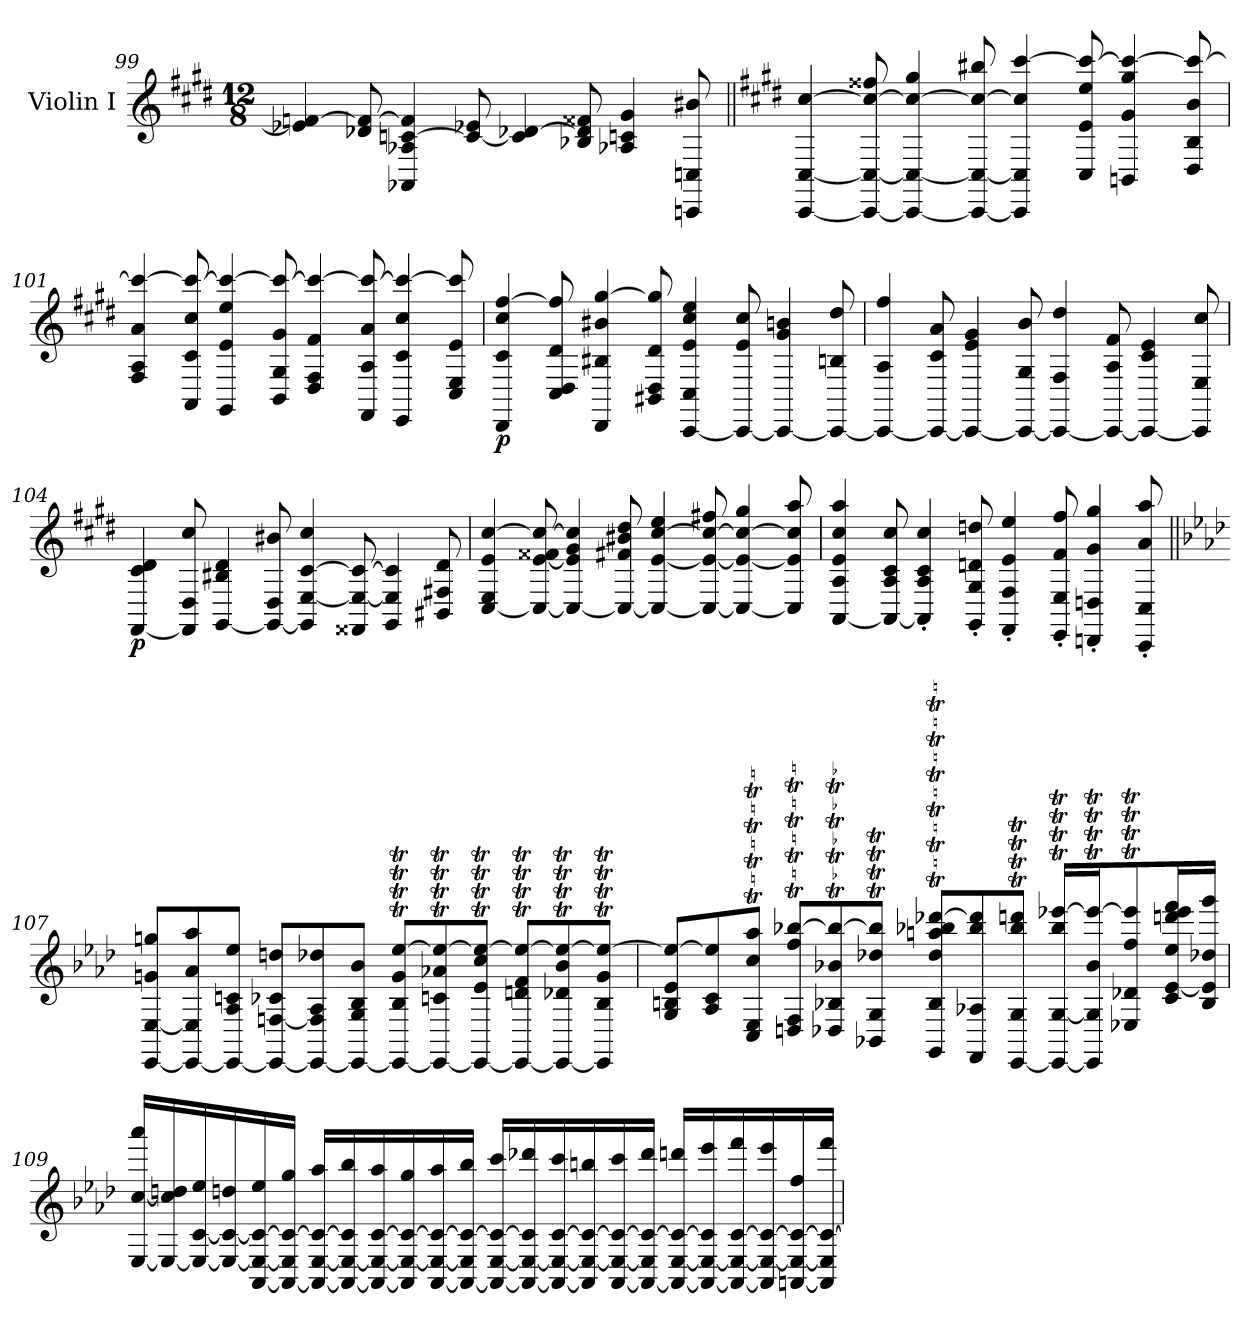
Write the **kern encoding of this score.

**kern	**dynam
*part1	*part1
*staff1	*staff1
*I"Violin I	*
*I'Vln	*
*clefG2	*
*k[f#c#g#d#]	*
*E:	*
*M12/8	*
=99	=99
4e-X] [4fn	.
8d-X 8f_	.
4AA-X 4A-X [4cn 4f]	.
8c_ 8e-X	.
4c] [4d-X	.
8B-X 8d-] 8f##X	.
4A-X 4cn 4g#	.
8CCn 8Cn 8b#X	.
=100||	=100||
*k[f#c#g#d#]	*
*c#:	*
[4CC# [4C# [4cc#	.
8CC#_ 8C#_ 8cc#_ 8ff##X	.
4CC#_ 4C#_ 4cc#_ 4gg#	.
8CC#_ 8C#_ 8cc#_ 8bb#X	.
4CC#] 4C#] 4cc#] [4ccc#	.
8C# 8e 8ee 8ccc#_	.
4BBn 4g# 4gg# 4ccc#_	.
8D# 8B 8b 8ccc#_	.
=101	=101
4F# 4A 4a 4ccc#_	.
8AA 8c# 8cc# 8ccc#_	.
4GG# 4e 4ee 4ccc#_	.
8BB 8G# 8g# 8ccc#_	.
4D# 4F# 4f# 4ccc#_	.
8FF# 8A 8a 8ccc#_	.
4EE 4c# 4cc# 4ccc#_	.
8C# 8E 8e 8ccc#]	.
=102	=102
4DD# 4c# 4cc# [4ff#	p
8C# 8D# 8d# 8ff#]	.
4DD# 4B#X 4b#X [4gg#	.
8BB#X 8D# 8d# 8gg#]	.
[4CC# 4C# 4e 4cc# 4ee	.
8CC#_ 8e 8cc#	.
4CC#_ 4g# 4bn	.
8CC#_ 8Bn 8dd#	.
=103	=103
4CC#_ 4A 4ff#	.
8CC#_ 8c# 8a	.
4CC#_ 4e 4g#	.
8CC#_ 8G# 8b	.
4CC#_ 4F# 4dd#	.
8CC#_ 8A 8f#	.
4CC#_ 4c# 4e	.
8CC#] 8E 8cc#	.
=104	=104
[4FF# 4c# 4d#	p
8FF#] 8D# 8cc#	.
[4GG# 4B#X 4d#	.
8GG#_ 8D# 8b#X	.
4GG#] [4E [4c# 4cc#	.
8FF##X 8E_ 8c#_	.
4GG# 4E] 4c#]	.
8BB#X 8F#X 8d#	.
=105	=105
[4C# 4E 4e [4cc#	.
8C#_ [8e 8f##X 8cc#_	.
4C#_ 4e] 4g# 4cc#]	.
8C#_ 8f#X 8b#X 8dd#	.
4C#_ [4e [4cc# 4ee	.
8C#_ 8e_ 8cc#_ 8ff#X	.
4C#_ 4e_ 4cc#_ 4gg#	.
8C#] 8e] 8cc#] 8aa	.
=106	=106
[4AA 4A 4e 4cc# 4aa	.
8AA_ 8A 8c# 8cc#	.
4AA]' 4A' 4c#' 4cc#'	.
8GG#' 8G#' 8dn' 8ddn'	.
4FF#' 4F#' 4e' 4ee'	.
8EE' 8E' 8f#' 8ff#'	.
4DDn' 4Dn' 4g#' 4gg#'	.
8CC#' 8C#' 8a' 8aa'	.
=107||	=107||
*k[b-e-a-d-]	*
*A-:	*
[8EE- [8E- 8gn 8ggnL	.
8EE-_ 8E-] 8a- 8aa-	.
8EE-_ 8A- 8cn 8ee-J	.
8EE-_ [8Fn 8c-X 8ddnL	.
8EE-_ 8F] 8A- 8dd-X	.
8EE-_ 8G 8B- 8b-J	.
8EE-_T 8B-T 8gT [8ee-TL	.
8EE-_T 8cnT 8a-T 8ee-_T	.
8EE-_T 8e-T 8ccT 8ee-_TJ	.
8EE-_T 8dnT 8fT 8ee-_TL	.
8EE-_T 8d-XT 8b-T 8ee-_T	.
8EE-]T 8B-T 8gT 8ee-_TJ	.
=108	=108
8G 8Bn 8e- 8ee-_L	.
8A- 8c 8ee-]	.
8CT 8E-T 8ccT 8aa-TJ	.
8DnT 8FT 8ffT [8bb-XTL	.
8D-XT 8B-XT 8b-XT 8bb-_T	.
8BB-XT 8GT 8dd-XT 8bb-]TJ	.
8GGT 8B-T 8dd-T 8aanT 8bb-T [8ddd-XTL	.
8FF 8A-X 8bb- 8ddd-]	.
[8EE-T 8GT 8bb-T 8dddnTJ	.
16EE-_T [16GT 16bb-T [16eee-TLL	.
16EE-]T 16G]T 16b-T 16eee-_TJ	.
8E-T 8d-XT 8ffT 8eee-]T	.
16c [16e- 16ee- 16dddn 16eee- 16fffL	.
16B- 16e-] 16dd-X 16gggJJ	.
=109	=109
[16E- [16cc 16aaa-LL	.
16E-_ 16cc] 16ddn	.
16E-_ [16c 16ee-	.
16E-_ 16c_ 16ddn	.
[16AA- 16E-_ 16c_ 16ee-	.
16AA-_ 16E-] 16c_ 16ggJJ	.
16AA-_ [16E- 16c_ 16aa-LL	.
16AA-_ 16E-_ 16c] 16bb-	.
16AA-_ 16E-_ [16c 16aa-	.
16AA-] 16E-_ 16c_ 16gg	.
[16AA- 16E-_ 16c_ 16aa-	.
16AA-_ 16E-] 16c_ 16bb-JJ	.
16AA-_ [16E- 16c_ 16cccLL	.
16AA-_ 16E-_ 16c] 16ddd-X	.
16AA-_ 16E-_ [16c 16ccc	.
16AA-] 16E-_ 16c_ 16bbn	.
[16AA- 16E-_ 16c_ 16ccc	.
16AA-_ 16E-] 16c_ 16ddd-JJ	.
16AA-_ [16E- 16c_ 16dddnLL	.
16AA-_ 16E-_ 16c] 16eee-	.
16AA-_ 16E-_ [16c 16fff	.
16AA-] 16E-_ 16c_ 16eee-	.
[16AAn 16E-_ 16c_ 16ff	.
16AA] 16E-] 16c_ 16fffJJ	.
=	=
*-	*-
